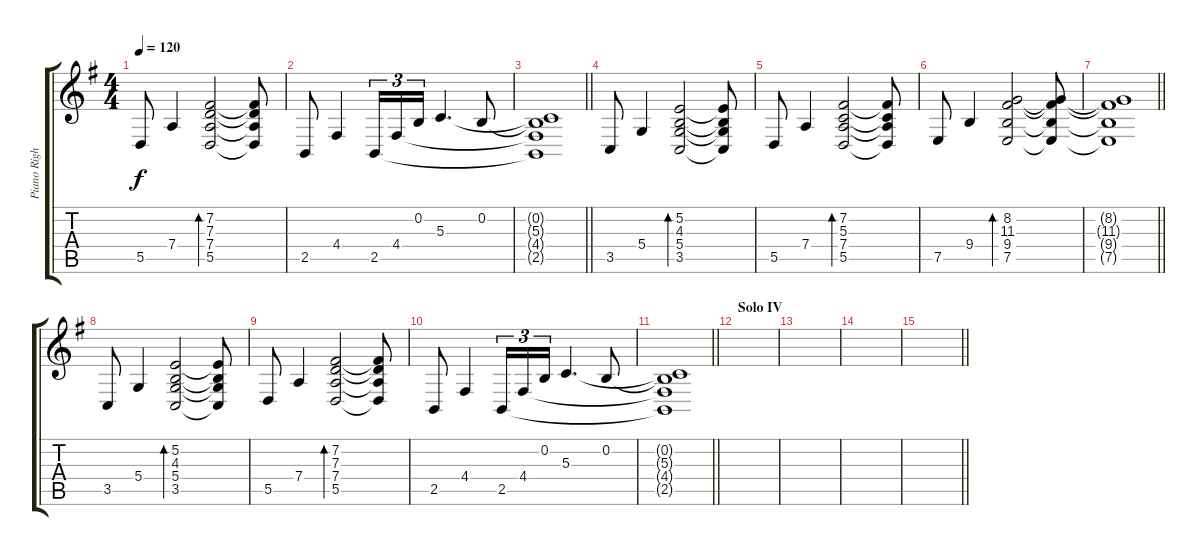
\track ("Piano Right Standard" "Piano Righ") {instrument acousticgrandpiano}
\staff {score tabs}
\tuning (E4 B3 G3 D3 A2 E2) {hide}
\ts (4 4)
\tempo 120
\clef g2
\ks eminor
5.5.8{dy f} 7.4.4 (7.2 7.3 7.4 5.5).2{bd 480} (7.2{t} 7.3{t} 7.4{t} 5.5{t}).8 |
2.5.8 4.4.4 2.5.16{tu (3 2)} 4.4.16{tu (3 2)} 0.2.16{tu (3 2)} 5.3.4{d} 0.2.8 |
\barLineRight lightlight
(0.2{t} 5.3{t} 4.4{t} 2.5{t}).1 |
\section ("" "")
3.5.8 5.4.4 (5.2 4.3 5.4 3.5).2{bd 480} (5.2{t} 4.3{t} 5.4{t} 3.5{t}).8 |
5.5.8 7.4.4 (7.2 5.3 7.4 5.5).2{bd 480} (7.2{t} 5.3{t} 7.4{t} 5.5{t}).8 |
7.5.8 9.4.4 (8.2 11.3 9.4 7.5).2{bd 480} (8.2{t} 11.3{t} 9.4{t} 7.5{t}).8 |
\barLineRight lightlight
(8.2{t} 11.3{t} 9.4{t} 7.5{t}).1 |
3.5.8 5.4.4 (5.2 4.3 5.4 3.5).2{bd 480} (5.2{t} 4.3{t} 5.4{t} 3.5{t}).8 |
5.5.8 7.4.4 (7.2 7.3 7.4 5.5).2{bd 480} (7.2{t} 7.3{t} 7.4{t} 5.5{t}).8 |
2.5.8 4.4.4 2.5.16{tu (3 2)} 4.4.16{tu (3 2)} 0.2.16{tu (3 2)} 5.3.4{d} 0.2.8 |
\barLineRight lightlight
(0.2{t} 5.3{t} 4.4{t} 2.5{t}).1 |
\section ("" "Solo IV")
|
|
|
\barLineRight lightlight
